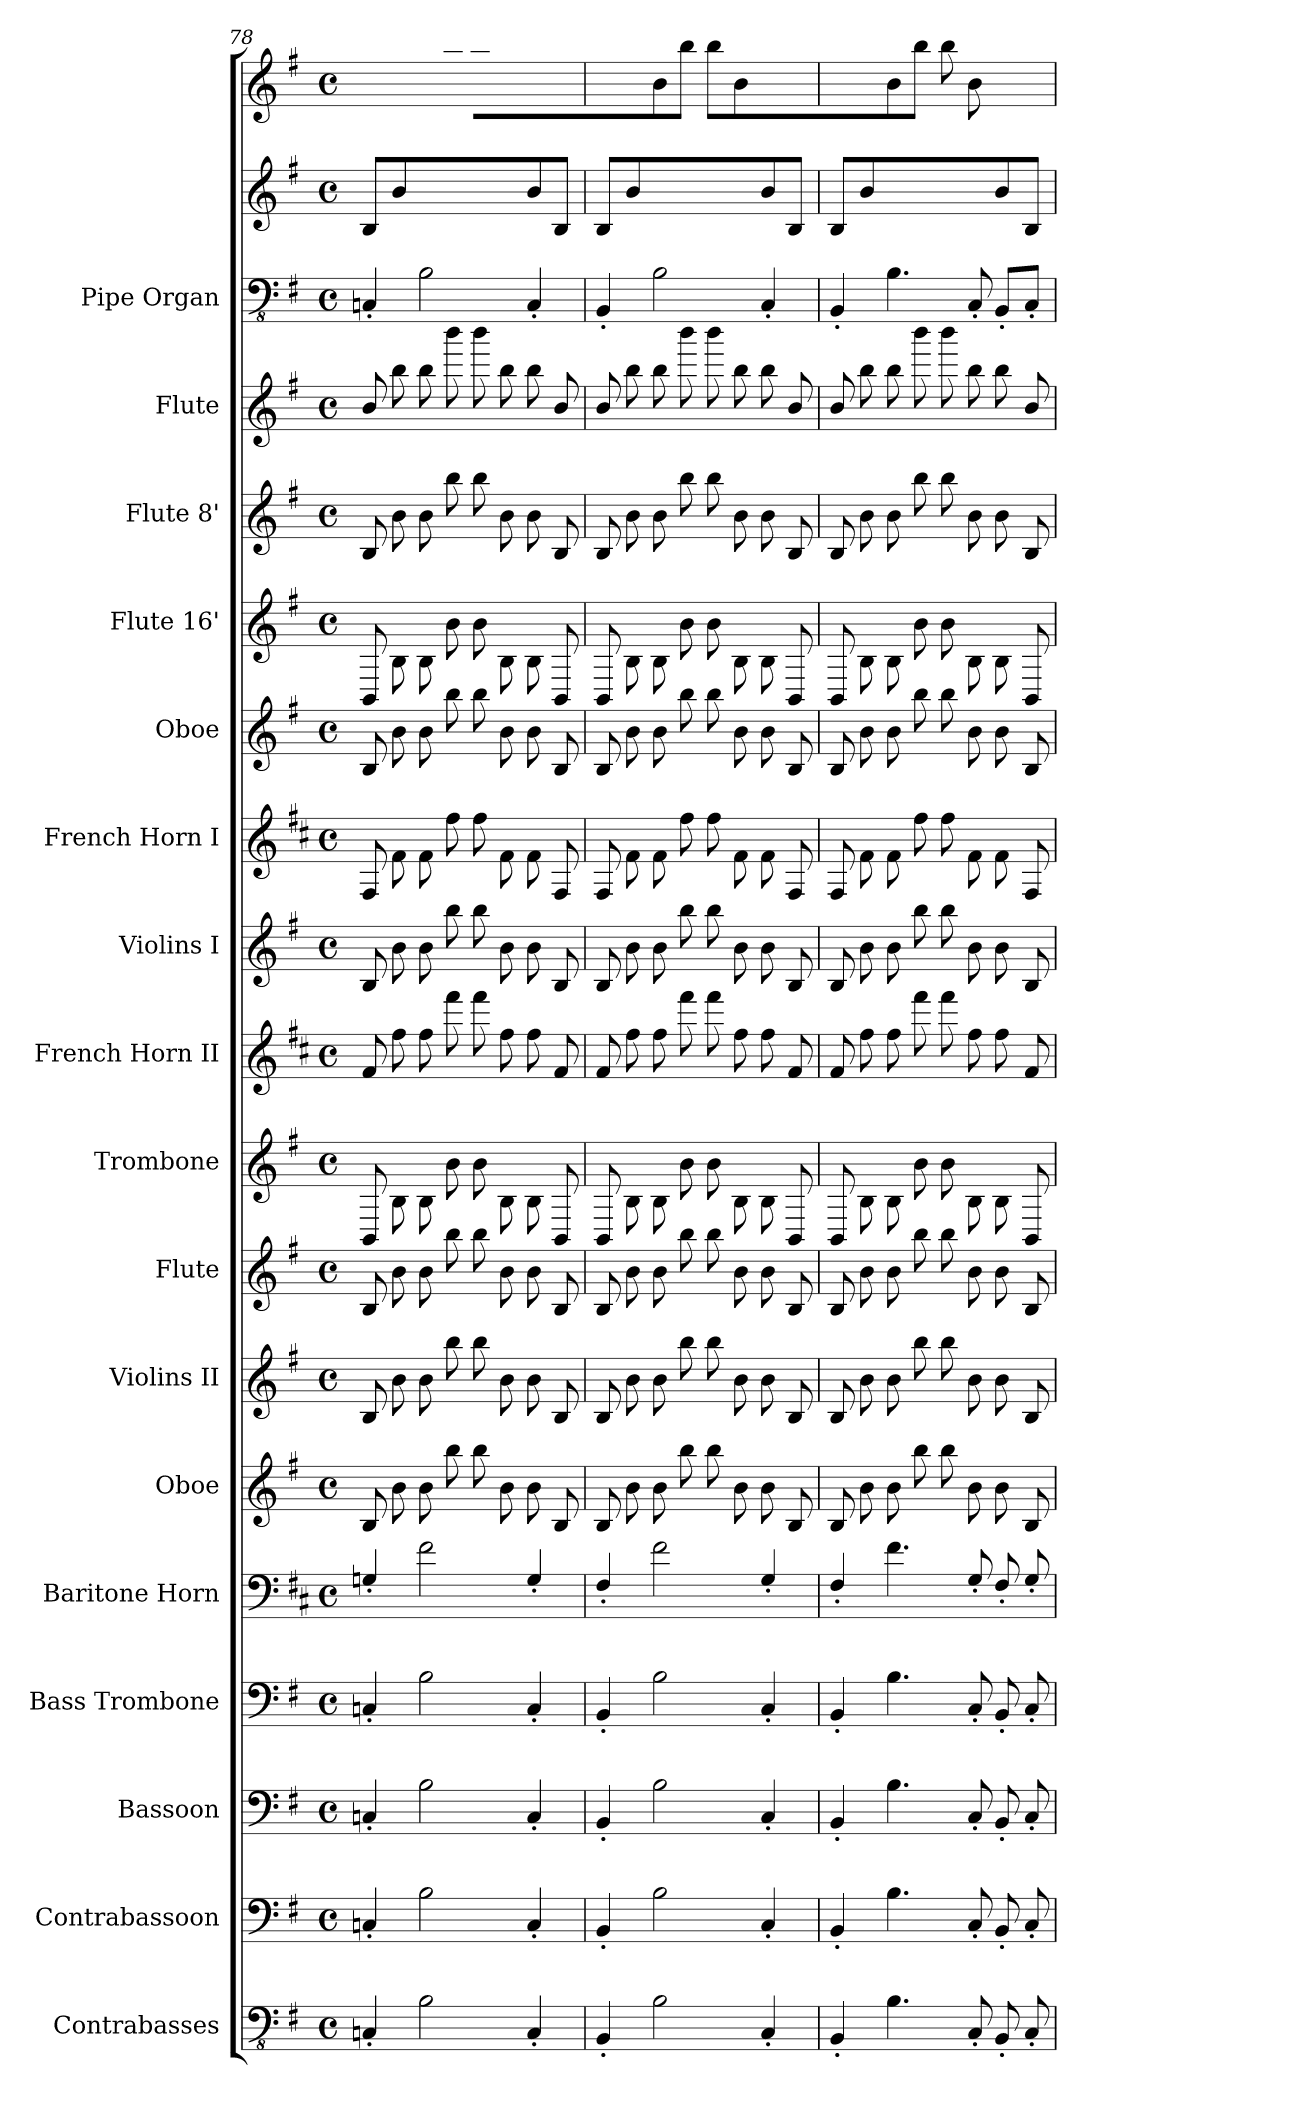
**kern	**kern	**kern	**kern	**kern	**kern	**kern	**kern	**kern	**kern	**kern	**kern	**kern	**kern	**kern	**kern	**kern	**kern	**kern
*part17	*part16	*part15	*part14	*part13	*part12	*part11	*part10	*part9	*part8	*part7	*part6	*part5	*part4	*part3	*part2	*part1	*part1	*part1
*staff19	*staff18	*staff17	*staff16	*staff15	*staff14	*staff13	*staff12	*staff11	*staff10	*staff9	*staff8	*staff7	*staff6	*staff5	*staff4	*staff3	*staff2	*staff1
*I"Contrabasses	*I"Contrabassoon	*I"Bassoon	*I"Bass Trombone	*I"Baritone Horn	*I"Oboe	*I"Violins II	*I"Flute	*I"Trombone	*I"French Horn II	*I"Violins I	*I"French Horn I	*I"Oboe	*I"Flute 16'	*I"Flute 8'	*I"Flute	*I"Pipe Organ	*	*
*I'Cbs.	*I'Cbsn.	*I'Bsn.	*I'B. Tbn.	*I'Bar. Hn.	*I'Ob.	*I'Vlns. II	*I'Fl.	*I'Tbn.	*I'Fr. Hrn. II	*I'Vlns. I	*I'Fr. Hrn. I	*I'Ob.	*I'Fl. 16'	*I'Fl. 8'	*I'Fl.	*I'Org.	*	*
!!LO:LB:g=z
*clefFv4	*clefF4	*clefF4	*clefF4	*clefF4	*clefG2	*clefG2	*clefG2	*clefG2	*clefG2	*clefG2	*clefG2	*clefG2	*clefG2	*clefG2	*clefG2	*clefFv4	*clefG2	*clefG2
*	*ITrd7c12	*	*	*ITrd4c7	*	*	*	*	*ITrd4c7	*	*ITrd4c7	*	*	*	*	*	*	*
*k[f#]	*k[f#]	*k[f#]	*k[f#]	*k[f#]	*k[f#]	*k[f#]	*k[f#]	*k[f#]	*k[f#]	*k[f#]	*k[f#]	*k[f#]	*k[f#]	*k[f#]	*k[f#]	*k[f#]	*k[f#]	*k[f#]
*M4/4	*M4/4	*M4/4	*M4/4	*M4/4	*M4/4	*M4/4	*M4/4	*M4/4	*M4/4	*M4/4	*M4/4	*M4/4	*M4/4	*M4/4	*M4/4	*M4/4	*M4/4	*M4/4
*met(c)	*met(c)	*met(c)	*met(c)	*met(c)	*met(c)	*met(c)	*met(c)	*met(c)	*met(c)	*met(c)	*met(c)	*met(c)	*met(c)	*met(c)	*met(c)	*met(c)	*met(c)	*met(c)
=78	=78	=78	=78	=78	=78	=78	=78	=78	=78	=78	=78	=78	=78	=78	=78	=78	=78	=78
*	*	*	*	*	*	*	*	*	*	*	*	*	*	*	*	*	*^	*
4CCn'!/	4CCn'!/	4Cn'!/	4Cn'!/	4Cn'!/	8B!/	8B!/	8B!/	8BB!/	8B!/	8B!/	8BB!/	8B/	8BB!/	8B!/	8b/	4CCn'/	8B/L	1ryy	4ryy
.	.	.	.	.	8b!\	8b!\	8b!\	8B!\	8b!\	8b!\	8B!\	8b\	8B!\	8b!\	8bb\	.	8b/	.	.
2BB!\	2BB!\	2B!\	2B!\	2B!\	8b!\	8b!\	8b!\	8B!\	8b!\	8b!\	8B!\	8b\	8B!\	8b!\	8bb\	2BB\	2ryy	.	8b\
.	.	.	.	.	8bb!\	8bb!\	8bb!\	8b!\	8bb!\	8bb!\	8b!\	8bb\	8b!\	8bb!\	8bbb\	.	.	.	8bb\J
.	.	.	.	.	8bb!\	8bb!\	8bb!\	8b!\	8bb!\	8bb!\	8b!\	8bb\	8b!\	8bb!\	8bbb\	.	.	.	8bb\L
.	.	.	.	.	8b!\	8b!\	8b!\	8B!\	8b!\	8b!\	8B!\	8b\	8B!\	8b!\	8bb\	.	.	.	8b\
4CC'!/	4CC'!/	4C'!/	4C'!/	4C'!/	8b!\	8b!\	8b!\	8B!\	8b!\	8b!\	8B!\	8b\	8B!\	8b!\	8bb\	4CC'/	8b/	.	4ryy
.	.	.	.	.	8B!/	8B!/	8B!/	8BB!/	8B!/	8B!/	8BB!/	8B/	8BB!/	8B!/	8b/	.	8B/J	.	.
=79	=79	=79	=79	=79	=79	=79	=79	=79	=79	=79	=79	=79	=79	=79	=79	=79	=79	=79	=79
4BBB'!/	4BBB'!/	4BB'!/	4BB'!/	4BB'!/	8B!/	8B!/	8B!/	8BB!/	8B!/	8B!/	8BB!/	8B/	8BB!/	8B!/	8b/	4BBB'/	8B/L	1ryy	4ryy
.	.	.	.	.	8b!\	8b!\	8b!\	8B!\	8b!\	8b!\	8B!\	8b\	8B!\	8b!\	8bb\	.	8b/	.	.
2BB!\	2BB!\	2B!\	2B!\	2B!\	8b!\	8b!\	8b!\	8B!\	8b!\	8b!\	8B!\	8b\	8B!\	8b!\	8bb\	2BB\	2ryy	.	8b\
.	.	.	.	.	8bb!\	8bb!\	8bb!\	8b!\	8bb!\	8bb!\	8b!\	8bb\	8b!\	8bb!\	8bbb\	.	.	.	8bb\J
.	.	.	.	.	8bb!\	8bb!\	8bb!\	8b!\	8bb!\	8bb!\	8b!\	8bb\	8b!\	8bb!\	8bbb\	.	.	.	8bb\L
.	.	.	.	.	8b!\	8b!\	8b!\	8B!\	8b!\	8b!\	8B!\	8b\	8B!\	8b!\	8bb\	.	.	.	8b\
4CC'!/	4CC'!/	4C'!/	4C'!/	4C'!/	8b!\	8b!\	8b!\	8B!\	8b!\	8b!\	8B!\	8b\	8B!\	8b!\	8bb\	4CC'/	8b/	.	4ryy
.	.	.	.	.	8B!/	8B!/	8B!/	8BB!/	8B!/	8B!/	8BB!/	8B/	8BB!/	8B!/	8b/	.	8B/J	.	.
=80	=80	=80	=80	=80	=80	=80	=80	=80	=80	=80	=80	=80	=80	=80	=80	=80	=80	=80	=80
4BBB'!/	4BBB'!/	4BB'!/	4BB'!/	4BB'!/	8B!/	8B!/	8B!/	8BB!/	8B!/	8B!/	8BB!/	8B/	8BB!/	8B!/	8b/	4BBB'/	8B/L	1ryy	4ryy
.	.	.	.	.	8b!\	8b!\	8b!\	8B!\	8b!\	8b!\	8B!\	8b\	8B!\	8b!\	8bb\	.	8b/	.	.
4.BB!\	4.BB!\	4.B!\	4.B!\	4.B!\	8b!\	8b!\	8b!\	8B!\	8b!\	8b!\	8B!\	8b\	8B!\	8b!\	8bb\	4.BB\	2ryy	.	8b\
.	.	.	.	.	8bb!\	8bb!\	8bb!\	8b!\	8bb!\	8bb!\	8b!\	8bb\	8b!\	8bb!\	8bbb\	.	.	.	8bb\J
.	.	.	.	.	8bb!\	8bb!\	8bb!\	8b!\	8bb!\	8bb!\	8b!\	8bb\	8b!\	8bb!\	8bbb\	.	.	.	8bb\L
8CC'!/	8CC'!/	8C'!/	8C'!/	8C'!/	8b!\	8b!\	8b!\	8B!\	8b!\	8b!\	8B!\	8b\	8B!\	8b!\	8bb\	8CC'/	.	.	8b\
8BBB'!/	8BBB'!/	8BB'!/	8BB'!/	8BB'!/	8b!\	8b!\	8b!\	8B!\	8b!\	8b!\	8B!\	8b\	8B!\	8b!\	8bb\	8BBB'/L	8b/	.	4ryy
8CC'!/	8CC'!/	8C'!/	8C'!/	8C'!/	8B!/	8B!/	8B!/	8BB!/	8B!/	8B!/	8BB!/	8B/	8BB!/	8B!/	8b/	8CC'/J	8B/J	.	.
*	*	*	*	*	*	*	*	*	*	*	*	*	*	*	*	*	*v	*v	*
=	=	=	=	=	=	=	=	=	=	=	=	=	=	=	=	=	=	=
*-	*-	*-	*-	*-	*-	*-	*-	*-	*-	*-	*-	*-	*-	*-	*-	*-	*-	*-
